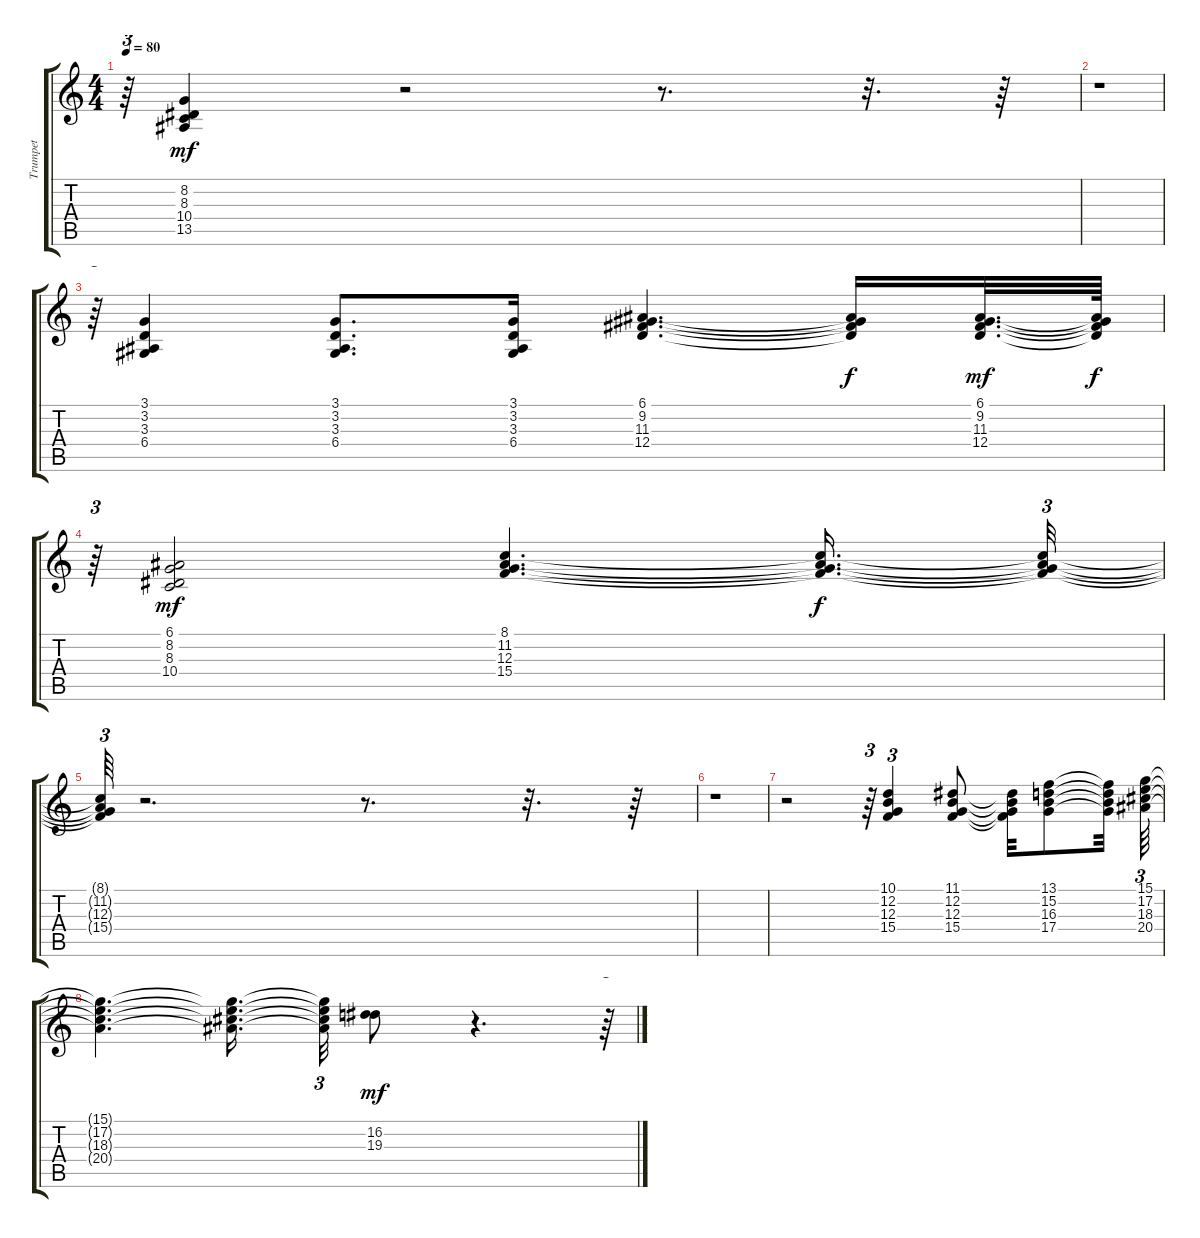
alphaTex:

\track ("Trumpet" "Trumpet") {instrument trumpet}
\staff {score tabs}
\tuning (E4 B3 G3 D3 A2 E2) {hide}
\ts (4 4)
\tempo 80
\clef g2
\ks c
r.64{tu (3 2) dy f} (8.2 8.3 10.4 13.5).4{dy mf} r.2 r.8{d} r.32{d} r.64 |
r.1 |
r.64{tu (3 2)} (3.1 3.2 3.3 6.4).4 (3.1 3.2 3.3 6.4).8{d} (3.1 3.2 3.3 6.4).16 (6.1 9.2 11.3 12.4).4{d} (6.1{t} 9.2{t} 11.3{t} 12.4{t}).16{dy f} (6.1 9.2 11.3 12.4).32{d dy mf} (6.1{t} 9.2{t} 11.3{t} 12.4{t}).64{dy f} |
r.64{tu (3 2)} (6.1 8.2 8.3 10.4).2{dy mf} (8.1 11.2 12.3 15.4).4{d} (8.1{t} 11.2{t} 12.3{t} 15.4{t}).16{d dy f} (8.1{t} 11.2{t} 12.3{t} 15.4{t}).32{tu (3 2)} |
(8.1{t} 11.2{t} 12.3{t} 15.4{t}).64{tu (3 2)} r.2{d} r.8{d} r.32{d} r.64 |
r.1 |
r.2 r.64{tu (3 2)} (10.1 12.2 12.3 15.4).4{tu (3 2)} (11.1 12.2 12.3 15.4).8 (11.1{t} 12.2{t} 12.3{t} 15.4{t}).32 (13.1 15.2 16.3 17.4).8 (13.1{t} 15.2{t} 16.3{t} 17.4{t}).32 (15.1 17.2 18.3 20.4).64{tu (3 2)} |
(15.1{t} 17.2{t} 18.3{t} 20.4{t}).4{d} (15.1{t} 17.2{t} 18.3{t} 20.4{t}).16{d beam splitsecondary} (15.1{t} 17.2{t} 18.3{t} 20.4{t}).32{tu (3 2)} (16.2 19.3).8{dy mf} r.4{d} r.64{tu (3 2)}
